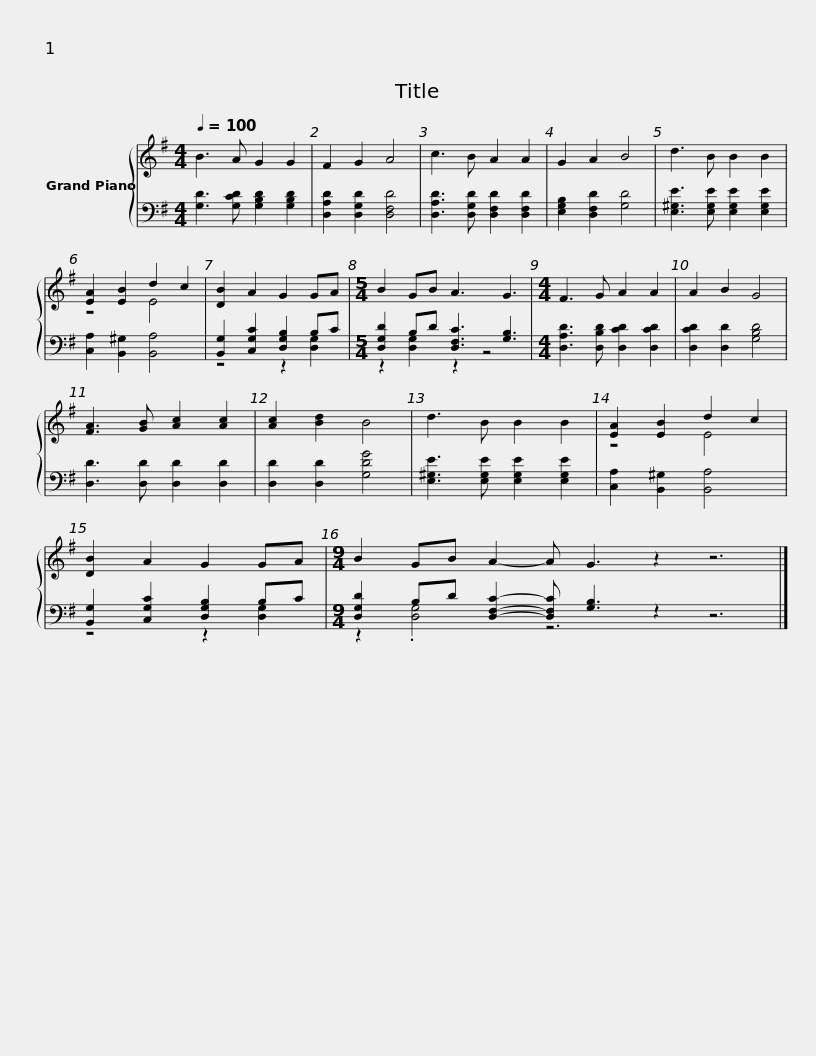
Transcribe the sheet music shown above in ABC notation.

X:1
%%score { ( 1 3 ) | ( 2 4 ) }
L:1/8
Q:1/4=100
M:4/4
I:linebreak $
K:G
V:1 treble
V:3 treble
V:2 bass
V:4 bass
V:1
 B3 A G2 G2 | F2 G2 A4 | c3 B A2 A2 | G2 A2 B4 | d3 B B2 B2 | %5
 [EA]2 [EB]2 d2 c2 | [DB]2 A2 G2 GA |$[M:5/4] B2 GB A3 G3 |[M:4/4] F3 G A2 A2 | A2 B2 G4 | %10
 [FA]3 [GB] [Ac]2 [Ac]2 | [Ac]2 [Bd]2 B4 | d3 B B2 B2 | [EA]2 [EB]2 d2 c2 |$ [DB]2 A2 G2 GA | %15
[M:9/4] B2 GB A2- A G3 z2 z6 |] %16
V:2
 [G,D]3 [G,CD] [G,B,D]2 [G,B,D]2 | [D,A,D]2 [D,G,D]2 [D,F,D]4 | [D,A,D]3 [D,G,D] [D,F,D]2 [D,F,D]2 | [E,G,B,]2 [D,F,D]2 [G,D]4 | [E,^G,E]3 [E,G,E] [E,G,E]2 [E,G,E]2 | %5
 [C,A,]2 [B,,^G,]2 [B,,A,]4 | [B,,G,]2 [C,G,C]2 [D,G,B,]2 B,C |$[M:5/4] [D,G,D]2 B,D [D,F,C]3 [G,B,]3 |[M:4/4] [D,A,D]3 [D,B,D] [D,CD]2 [D,CD]2 | [D,CD]2 [D,D]2 [G,B,D]4 | %10
 [D,D]3 [D,D] [D,D]2 [D,D]2 | [D,D]2 [D,D]2 [G,DG]4 | [E,^G,E]3 [E,G,E] [E,G,E]2 [E,G,E]2 | [C,A,]2 [B,,^G,]2 [B,,A,]4 |$ [B,,G,]2 [C,G,C]2 [D,G,B,]2 B,C | %15
[M:9/4] [D,G,D]2 B,D [D,F,C]2- [D,F,C] [G,B,]3 z2 z6 |] %16
V:3
 x8 | x8 | x8 | x8 | x8 | %5
 z4 E4 | x8 |$[M:5/4] x10 |[M:4/4] x8 | x8 | %10
 x8 | x8 | x8 | z4 E4 |$ x8 | %15
[M:9/4] x18 |] %16
V:4
 x8 | x8 | x8 | x8 | x8 | %5
 x8 | z4 z2 [D,G,]2 |$[M:5/4] z2 [D,G,]2 z2 z4 |[M:4/4] x8 | x8 | %10
 x8 | x8 | x8 | x8 |$ z4 z2 [D,G,]2 | %15
[M:9/4] z2 .[D,G,]4 z6 z6 |] %16
